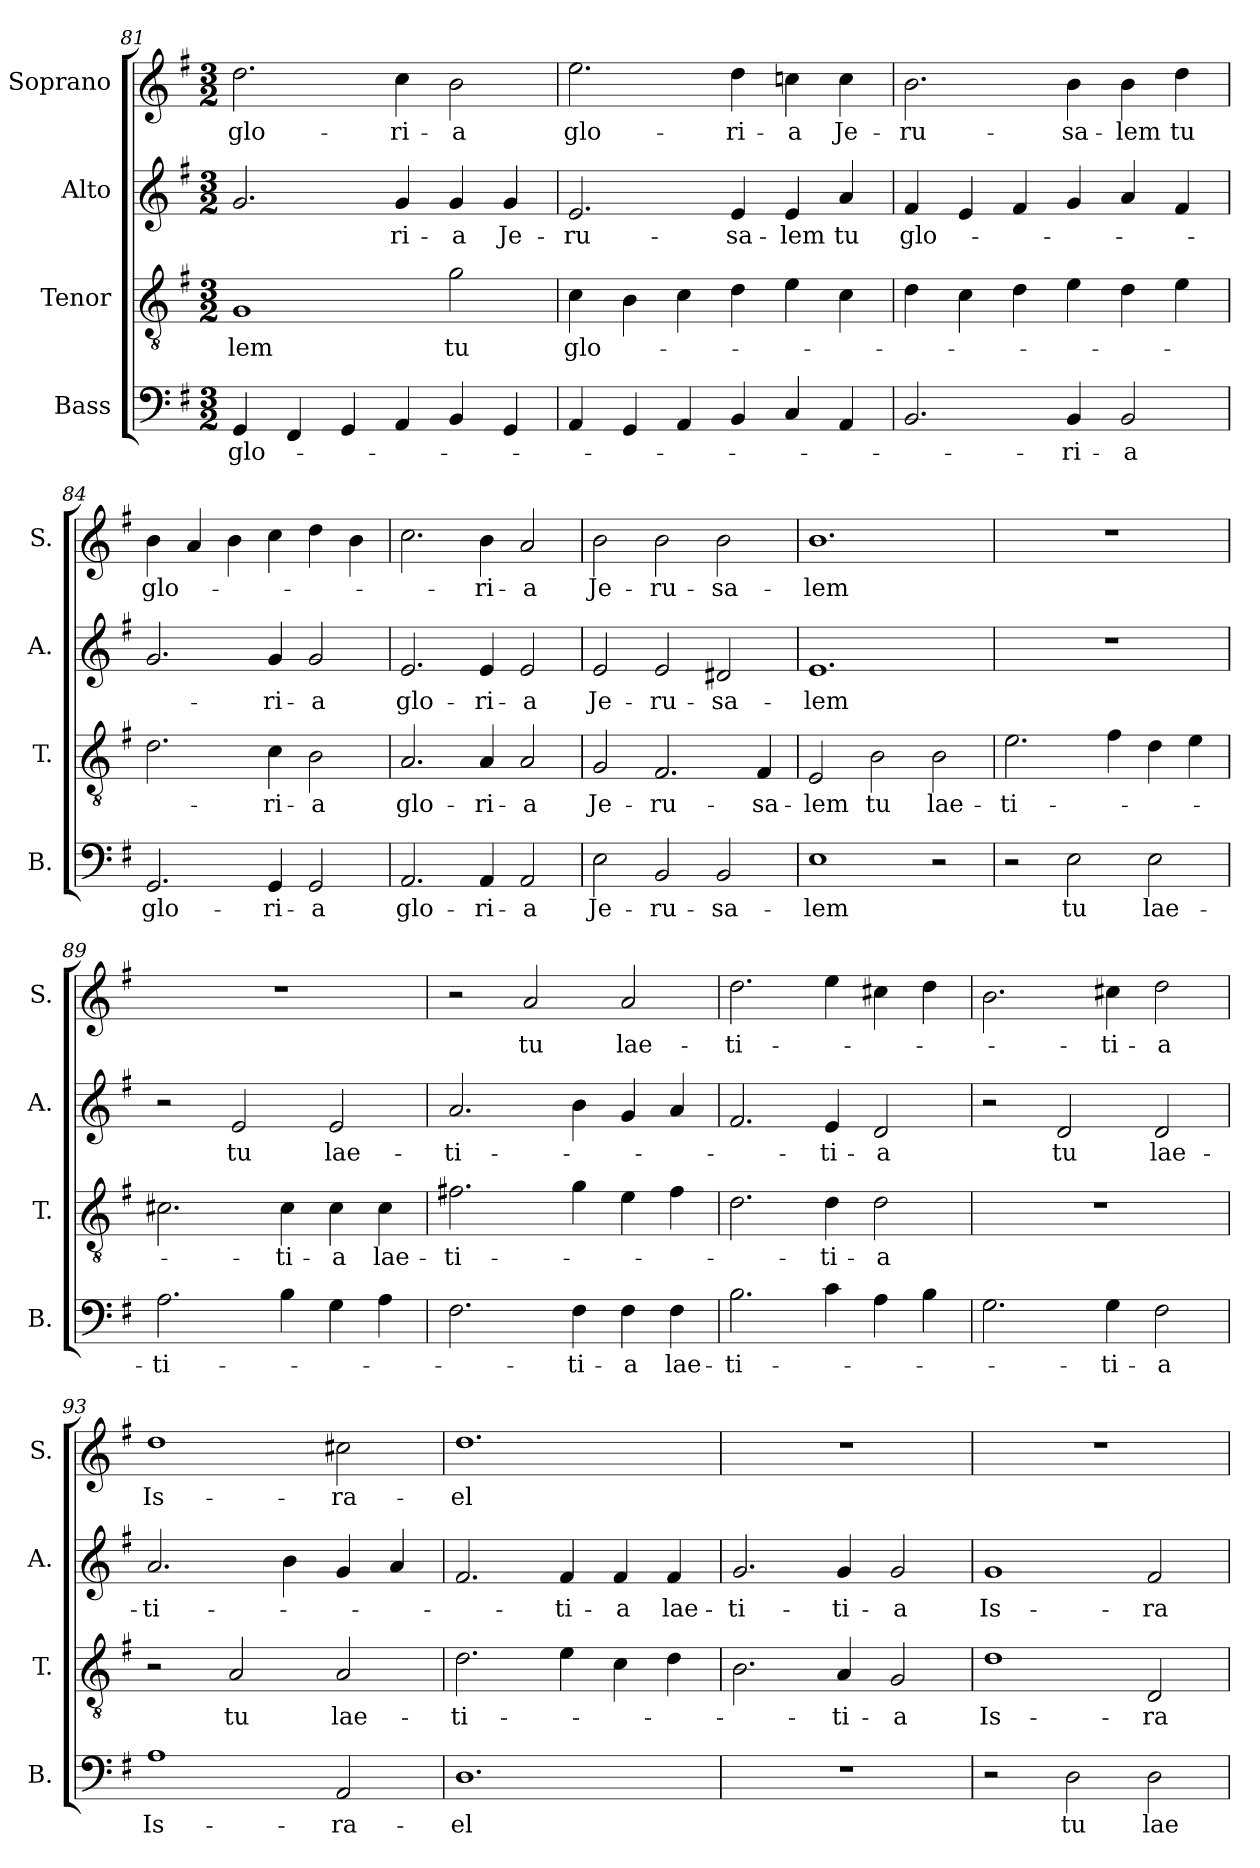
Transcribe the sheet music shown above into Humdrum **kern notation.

**kern	**text	**kern	**text	**kern	**text	**kern	**text
*part4	*part4	*part3	*part3	*part2	*part2	*part1	*part1
*staff4	*staff4	*staff3	*staff3	*staff2	*staff2	*staff1	*staff1
*I"Bass	*	*I"Tenor	*	*I"Alto	*	*I"Soprano	*
*I'B.	*	*I'T.	*	*I'A.	*	*I'S.	*
*clefF4	*	*clefGv2	*	*clefG2	*	*clefG2	*
*k[f#]	*	*k[f#]	*	*k[f#]	*	*k[f#]	*
*M3/2	*	*M3/2	*	*M3/2	*	*M3/2	*
=81	=81	=81	=81	=81	=81	=81	=81
!	!LO:LY:b	!	!LO:LY:b	!	!	!	!LO:LY:b
4GG/	glo-	1G	-lem	2.g/	.	2.dd\	glo-
4FF#/	.	.	.	.	.	.	.
4GG/	.	.	.	.	.	.	.
!	!	!	!	!	!LO:LY:b	!	!LO:LY:b
4AA/	.	.	.	4g/	-ri-	4cc\	-ri-
!	!	!	!LO:LY:b	!	!LO:LY:b	!	!LO:LY:b
4BB/	.	2g\	tu	4g/	-a	2b\	-a
!	!	!	!	!	!LO:LY:b	!	!
4GG/	.	.	.	4g/	Je-	.	.
!!LO:LB:g=z
=82	=82	=82	=82	=82	=82	=82	=82
!	!	!	!LO:LY:b	!	!LO:LY:b	!	!LO:LY:b
4AA/	.	4c\	glo-	2.e/	-ru-	2.ee\	glo-
4GG/	.	4B\	.	.	.	.	.
4AA/	.	4c\	.	.	.	.	.
!	!	!	!	!	!LO:LY:b	!	!LO:LY:b
4BB/	.	4d\	.	4e/	-sa-	4dd\	-ri-
!	!	!	!	!	!LO:LY:b	!	!LO:LY:b
4C/	.	4e\	.	4e/	-lem	4ccn\	-a
!	!	!	!	!	!LO:LY:b	!	!LO:LY:b
4AA/	.	4c\	.	4a/	tu	4cc\	Je-
=83	=83	=83	=83	=83	=83	=83	=83
!	!	!	!	!	!LO:LY:b	!	!LO:LY:b
2.BB/	.	4d\	.	4f#/	glo-	2.b\	-ru-
.	.	4c\	.	4e/	.	.	.
.	.	4d\	.	4f#/	.	.	.
!	!LO:LY:b	!	!	!	!	!	!LO:LY:b
4BB/	-ri-	4e\	.	4g/	.	4b\	-sa-
!	!LO:LY:b	!	!	!	!	!	!LO:LY:b
2BB/	-a	4d\	.	4a/	.	4b\	-lem
!	!	!	!	!	!	!	!LO:LY:b
.	.	4e\	.	4f#/	.	4dd\	tu
=84	=84	=84	=84	=84	=84	=84	=84
!	!LO:LY:b	!	!	!	!	!	!LO:LY:b
2.GG/	glo-	2.d\	.	2.g/	.	4b\	glo-
.	.	.	.	.	.	4a/	.
.	.	.	.	.	.	4b\	.
!	!LO:LY:b	!	!LO:LY:b	!	!LO:LY:b	!	!
4GG/	-ri-	4c\	-ri-	4g/	-ri-	4cc\	.
!	!LO:LY:b	!	!LO:LY:b	!	!LO:LY:b	!	!
2GG/	-a	2B\	-a	2g/	-a	4dd\	.
.	.	.	.	.	.	4b\	.
=85	=85	=85	=85	=85	=85	=85	=85
!	!LO:LY:b	!	!LO:LY:b	!	!LO:LY:b	!	!
2.AA/	glo-	2.A/	glo-	2.e/	glo-	2.cc\	.
!	!LO:LY:b	!	!LO:LY:b	!	!LO:LY:b	!	!LO:LY:b
4AA/	-ri-	4A/	-ri-	4e/	-ri-	4b\	-ri-
!	!LO:LY:b	!	!LO:LY:b	!	!LO:LY:b	!	!LO:LY:b
2AA/	-a	2A/	-a	2e/	-a	2a/	-a
=86	=86	=86	=86	=86	=86	=86	=86
!	!LO:LY:b	!	!LO:LY:b	!	!LO:LY:b	!	!LO:LY:b
2E\	Je-	2G/	Je-	2e/	Je-	2b\	Je-
!	!LO:LY:b	!	!LO:LY:b	!	!LO:LY:b	!	!LO:LY:b
2BB/	-ru-	2.F#/	-ru-	2e/	-ru-	2b\	-ru-
!	!LO:LY:b	!	!	!	!LO:LY:b	!	!LO:LY:b
2BB/	-sa-	.	.	2d#X/	-sa-	2b\	-sa-
!	!	!	!LO:LY:b	!	!	!	!
.	.	4F#/	-sa-	.	.	.	.
=87	=87	=87	=87	=87	=87	=87	=87
!	!LO:LY:b	!	!LO:LY:b	!	!LO:LY:b	!	!LO:LY:b
1E	-lem	2E/	-lem	1.e	-lem	1.b	-lem
!	!	!	!LO:LY:b	!	!	!	!
.	.	2B\	tu	.	.	.	.
!	!	!	!LO:LY:b	!	!	!	!
2r	.	2B\	lae-	.	.	.	.
!!LO:PB:g=z
=88	=88	=88	=88	=88	=88	=88	=88
!	!	!	!LO:LY:b	!	!	!	!
2r	.	2.e\	-ti-	1.r	.	1.r	.
!	!LO:LY:b	!	!	!	!	!	!
2E\	tu	.	.	.	.	.	.
.	.	4f#\	.	.	.	.	.
!	!LO:LY:b	!	!	!	!	!	!
2E\	lae-	4d\	.	.	.	.	.
.	.	4e\	.	.	.	.	.
=89	=89	=89	=89	=89	=89	=89	=89
!	!LO:LY:b	!	!	!	!	!	!
2.A\	-ti-	2.c#X\	.	2r	.	1.r	.
!	!	!	!	!	!LO:LY:b	!	!
.	.	.	.	2e/	tu	.	.
!	!	!	!LO:LY:b	!	!	!	!
4B\	.	4c#\	-ti-	.	.	.	.
!	!	!	!LO:LY:b	!	!LO:LY:b	!	!
4G\	.	4c#\	-a	2e/	lae-	.	.
!	!	!	!LO:LY:b	!	!	!	!
4A\	.	4c#\	lae-	.	.	.	.
=90	=90	=90	=90	=90	=90	=90	=90
!	!	!	!LO:LY:b	!	!LO:LY:b	!	!
2.F#\	.	2.f#X\	-ti-	2.a/	-ti-	2r	.
!	!	!	!	!	!	!	!LO:LY:b
.	.	.	.	.	.	2a/	tu
!	!LO:LY:b	!	!	!	!	!	!
4F#\	-ti-	4g\	.	4b\	.	.	.
!	!LO:LY:b	!	!	!	!	!	!LO:LY:b
4F#\	-a	4e\	.	4g/	.	2a/	lae-
!	!LO:LY:b	!	!	!	!	!	!
4F#\	lae-	4f#\	.	4a/	.	.	.
=91	=91	=91	=91	=91	=91	=91	=91
!	!LO:LY:b	!	!	!	!	!	!LO:LY:b
2.B\	-ti-	2.d\	.	2.f#/	.	2.dd\	-ti-
!	!	!	!LO:LY:b	!	!LO:LY:b	!	!
4c\	.	4d\	-ti-	4e/	-ti-	4ee\	.
!	!	!	!LO:LY:b	!	!LO:LY:b	!	!
4A\	.	2d\	-a	2d/	-a	4cc#X\	.
4B\	.	.	.	.	.	4dd\	.
=92	=92	=92	=92	=92	=92	=92	=92
2.G\	.	1.r	.	2r	.	2.b\	.
!	!	!	!	!	!LO:LY:b	!	!
.	.	.	.	2d/	tu	.	.
!	!LO:LY:b	!	!	!	!	!	!LO:LY:b
4G\	-ti-	.	.	.	.	4cc#X\	-ti-
!	!LO:LY:b	!	!	!	!LO:LY:b	!	!LO:LY:b
2F#\	-a	.	.	2d/	lae-	2dd\	-a
=93	=93	=93	=93	=93	=93	=93	=93
!	!LO:LY:b	!	!	!	!LO:LY:b	!	!LO:LY:b
1A	Is-	2r	.	2.a/	-ti-	1dd	Is-
!	!	!	!LO:LY:b	!	!	!	!
.	.	2A/	tu	.	.	.	.
.	.	.	.	4b\	.	.	.
!	!LO:LY:b	!	!LO:LY:b	!	!	!	!LO:LY:b
2AA/	-ra-	2A/	lae-	4g/	.	2cc#X\	-ra-
.	.	.	.	4a/	.	.	.
=94	=94	=94	=94	=94	=94	=94	=94
!	!LO:LY:b	!	!LO:LY:b	!	!	!	!LO:LY:b
1.D	-el	2.d\	-ti-	2.f#/	.	1.dd	-el
!	!	!	!	!	!LO:LY:b	!	!
.	.	4e\	.	4f#/	-ti-	.	.
!	!	!	!	!	!LO:LY:b	!	!
.	.	4c\	.	4f#/	-a	.	.
!	!	!	!	!	!LO:LY:b	!	!
.	.	4d\	.	4f#/	lae-	.	.
!!LO:LB:g=z
=95	=95	=95	=95	=95	=95	=95	=95
!	!	!	!	!	!LO:LY:b	!	!
1.r	.	2.B\	.	2.g/	-ti-	1.r	.
!	!	!	!LO:LY:b	!	!LO:LY:b	!	!
.	.	4A/	-ti-	4g/	-ti-	.	.
!	!	!	!LO:LY:b	!	!LO:LY:b	!	!
.	.	2G/	-a	2g/	-a	.	.
=96	=96	=96	=96	=96	=96	=96	=96
!	!	!	!LO:LY:b	!	!LO:LY:b	!	!
2r	.	1d	Is-	1g	Is-	1.r	.
!	!LO:LY:b	!	!	!	!	!	!
2D\	tu	.	.	.	.	.	.
!	!LO:LY:b	!	!LO:LY:b	!	!LO:LY:b	!	!
2D\	lae-	2D/	-ra-	2f#/	-ra-	.	.
=	=	=	=	=	=	=	=
*-	*-	*-	*-	*-	*-	*-	*-
